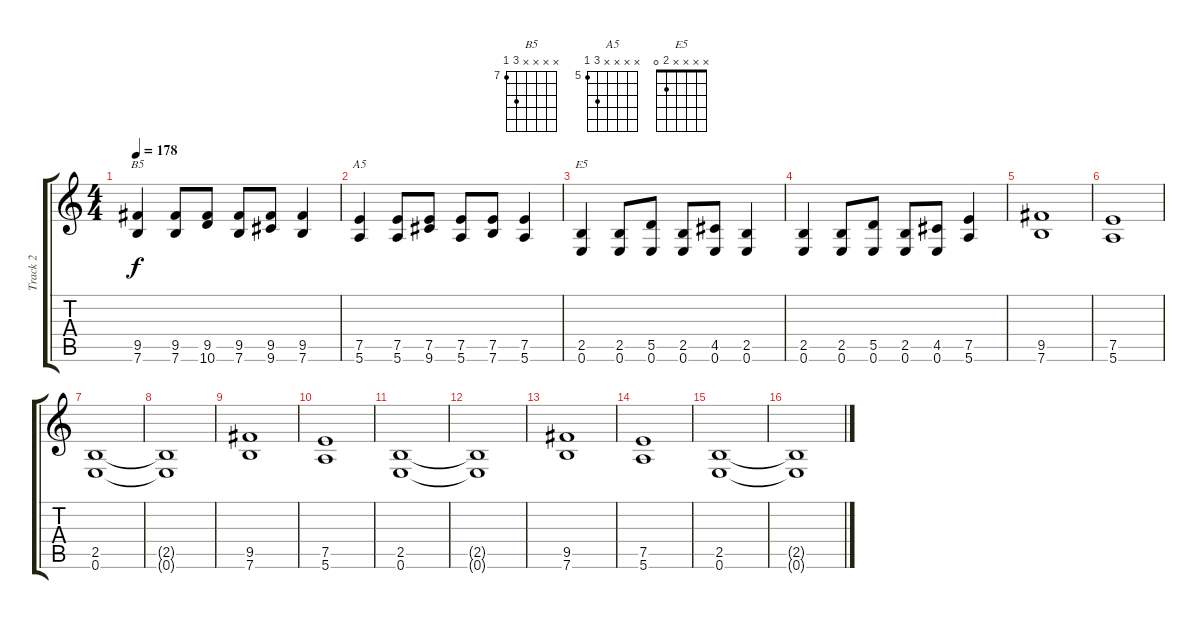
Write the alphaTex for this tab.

\track ("Track 2" "Track 2") {instrument distortionguitar}
\staff {score tabs}
\tuning (E4 B3 G3 D3 A2 E2) {hide}
\chord ("B5" x x x x 9 7) {firstfret 7}
\chord ("A5" x x x x 7 5) {firstfret 5}
\chord ("E5" x x x x 2 0)
\ts (4 4)
\tempo 178
\clef g2
\ks c
(9.5 7.6).4{ch "B5" dy f} (9.5 7.6).8 (9.5 10.6).8 (9.5 7.6).8 (9.5 9.6).8 (9.5 7.6).4 |
(7.5 5.6).4{ch "A5"} (7.5 5.6).8 (7.5 9.6).8 (7.5 5.6).8 (7.5 7.6).8 (7.5 5.6).4 |
(2.5 0.6).4{ch "E5"} (2.5 0.6).8 (5.5 0.6).8 (2.5 0.6).8 (4.5 0.6).8 (2.5 0.6).4 |
(2.5 0.6).4 (2.5 0.6).8 (5.5 0.6).8 (2.5 0.6).8 (4.5 0.6).8 (7.5 5.6).4 |
(9.5 7.6).1 |
(7.5 5.6).1 |
(2.5 0.6).1 |
(2.5{t} 0.6{t}).1 |
(9.5 7.6).1 |
(7.5 5.6).1 |
(2.5 0.6).1 |
(2.5{t} 0.6{t}).1 |
(9.5 7.6).1 |
(7.5 5.6).1 |
(2.5 0.6).1 |
(2.5{t} 0.6{t}).1
